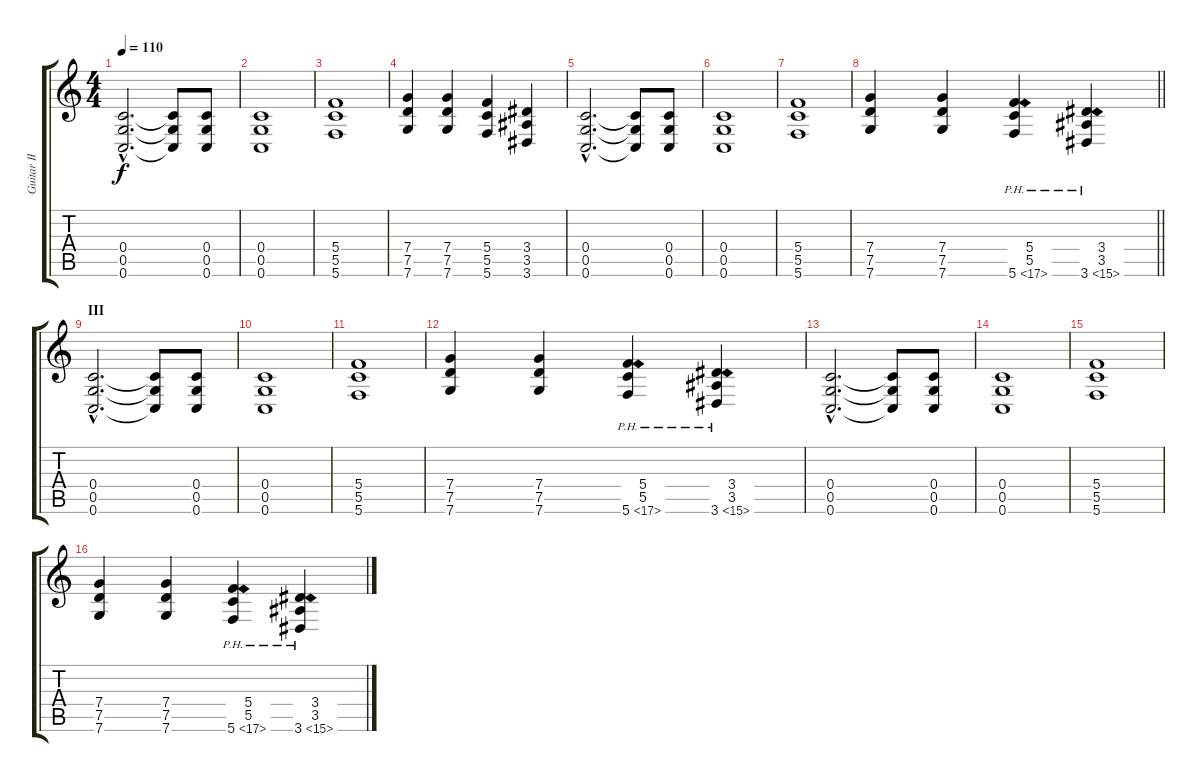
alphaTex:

\track ("Guitar II - Distortion" "Guitar II ") {instrument distortionguitar}
\staff {score tabs}
\tuning (D4 A3 F3 C3 G2 C2) {hide}
\ts (4 4)
\tempo 110
\clef g2
\ks c
(0.4{hac} 0.5{hac} 0.6{hac}).2{d dy f} (0.4{t} 0.5{t} 0.6{t}).8 (0.4 0.5 0.6).8 |
(0.4 0.5 0.6).1 |
(5.4 5.5 5.6).1 |
(7.4 7.5 7.6).4 (7.4 7.5 7.6).4 (5.4 5.5 5.6).4 (3.4 3.5 3.6).4 |
(0.4{hac} 0.5{hac} 0.6{hac}).2{d} (0.4{t} 0.5{t} 0.6{t}).8 (0.4 0.5 0.6).8 |
(0.4 0.5 0.6).1 |
(5.4 5.5 5.6).1 |
\barLineRight lightlight
(7.4 7.5 7.6).4 (7.4 7.5 7.6).4 (5.4 5.5 5.6{ph 12}).4 (3.4 3.5 3.6{ph 12}).4 |
\section ("" "III")
(0.4{hac} 0.5{hac} 0.6{hac}).2{d} (0.4{t} 0.5{t} 0.6{t}).8 (0.4 0.5 0.6).8 |
(0.4 0.5 0.6).1 |
(5.4 5.5 5.6).1 |
(7.4 7.5 7.6).4 (7.4 7.5 7.6).4 (5.4 5.5 5.6{ph 12}).4 (3.4 3.5 3.6{ph 12}).4 |
(0.4{hac} 0.5{hac} 0.6{hac}).2{d} (0.4{t} 0.5{t} 0.6{t}).8 (0.4 0.5 0.6).8 |
(0.4 0.5 0.6).1 |
(5.4 5.5 5.6).1 |
(7.4 7.5 7.6).4 (7.4 7.5 7.6).4 (5.4 5.5 5.6{ph 12}).4 (3.4 3.5 3.6{ph 12}).4
